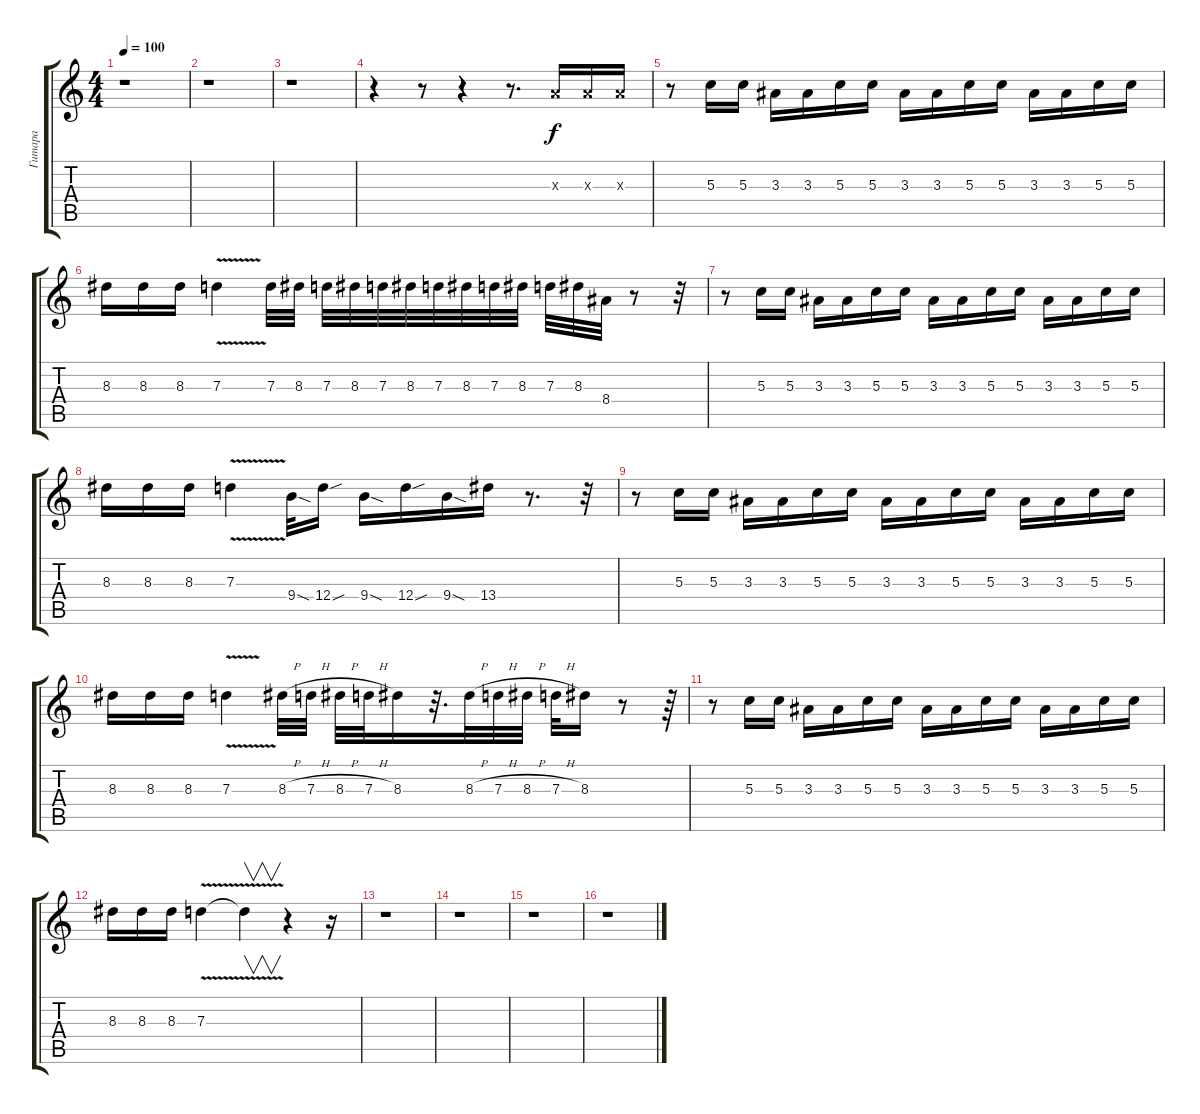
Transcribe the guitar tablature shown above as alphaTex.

\track ("Гитара" "Гитара") {instrument overdrivenguitar}
\staff {score tabs}
\tuning (E4 B3 G3 D3 A2 E2) {hide}
\ts (4 4)
\tempo 100
\clef g2
\ks c
r.1{dy f instrument overdrivenguitar} |
r.1 |
r.1 |
r.4 r.8 r.4 r.8{d} 2.3{x}.16 2.3{x}.16 2.3{x}.16 |
r.8 5.3.16 5.3.16 3.3.16 3.3.16 5.3.16 5.3.16 3.3.16 3.3.16 5.3.16 5.3.16 3.3.16 3.3.16 5.3.16 5.3.16 |
8.3.16 8.3.16 8.3.16 7.3{v}.4 7.3.32 8.3.32 7.3.32 8.3.32 7.3.32 8.3.32 7.3.32 8.3.32 7.3.32 8.3.32 7.3.32 8.3.32 8.4.32 r.8 r.32 |
r.8 5.3.16 5.3.16 3.3.16 3.3.16 5.3.16 5.3.16 3.3.16 3.3.16 5.3.16 5.3.16 3.3.16 3.3.16 5.3.16 5.3.16 |
8.3.16 8.3.16 8.3.16 7.3{v}.4 9.4{sod}.32 12.4{sou}.16 9.4{sod}.16 12.4{sou}.16 9.4{sod}.16 13.4.16 r.8{d} r.32 |
r.8 5.3.16 5.3.16 3.3.16 3.3.16 5.3.16 5.3.16 3.3.16 3.3.16 5.3.16 5.3.16 3.3.16 3.3.16 5.3.16 5.3.16 |
8.3.16 8.3.16 8.3.16 7.3{v}.4 8.3{h}.32 7.3{h}.32 8.3{h}.32 7.3{h}.32 8.3.16 r.32{d} 8.3{h}.32 7.3{h}.32 8.3{h}.32 7.3{h}.32 8.3.16 r.8 r.64 |
r.8 5.3.16 5.3.16 3.3.16 3.3.16 5.3.16 5.3.16 3.3.16 3.3.16 5.3.16 5.3.16 3.3.16 3.3.16 5.3.16 5.3.16 |
8.3.16 8.3.16 8.3.16 7.3{v}.4 7.3{t}.4{v} r.4 r.16 |
r.1 |
r.1 |
r.1 |
r.1
